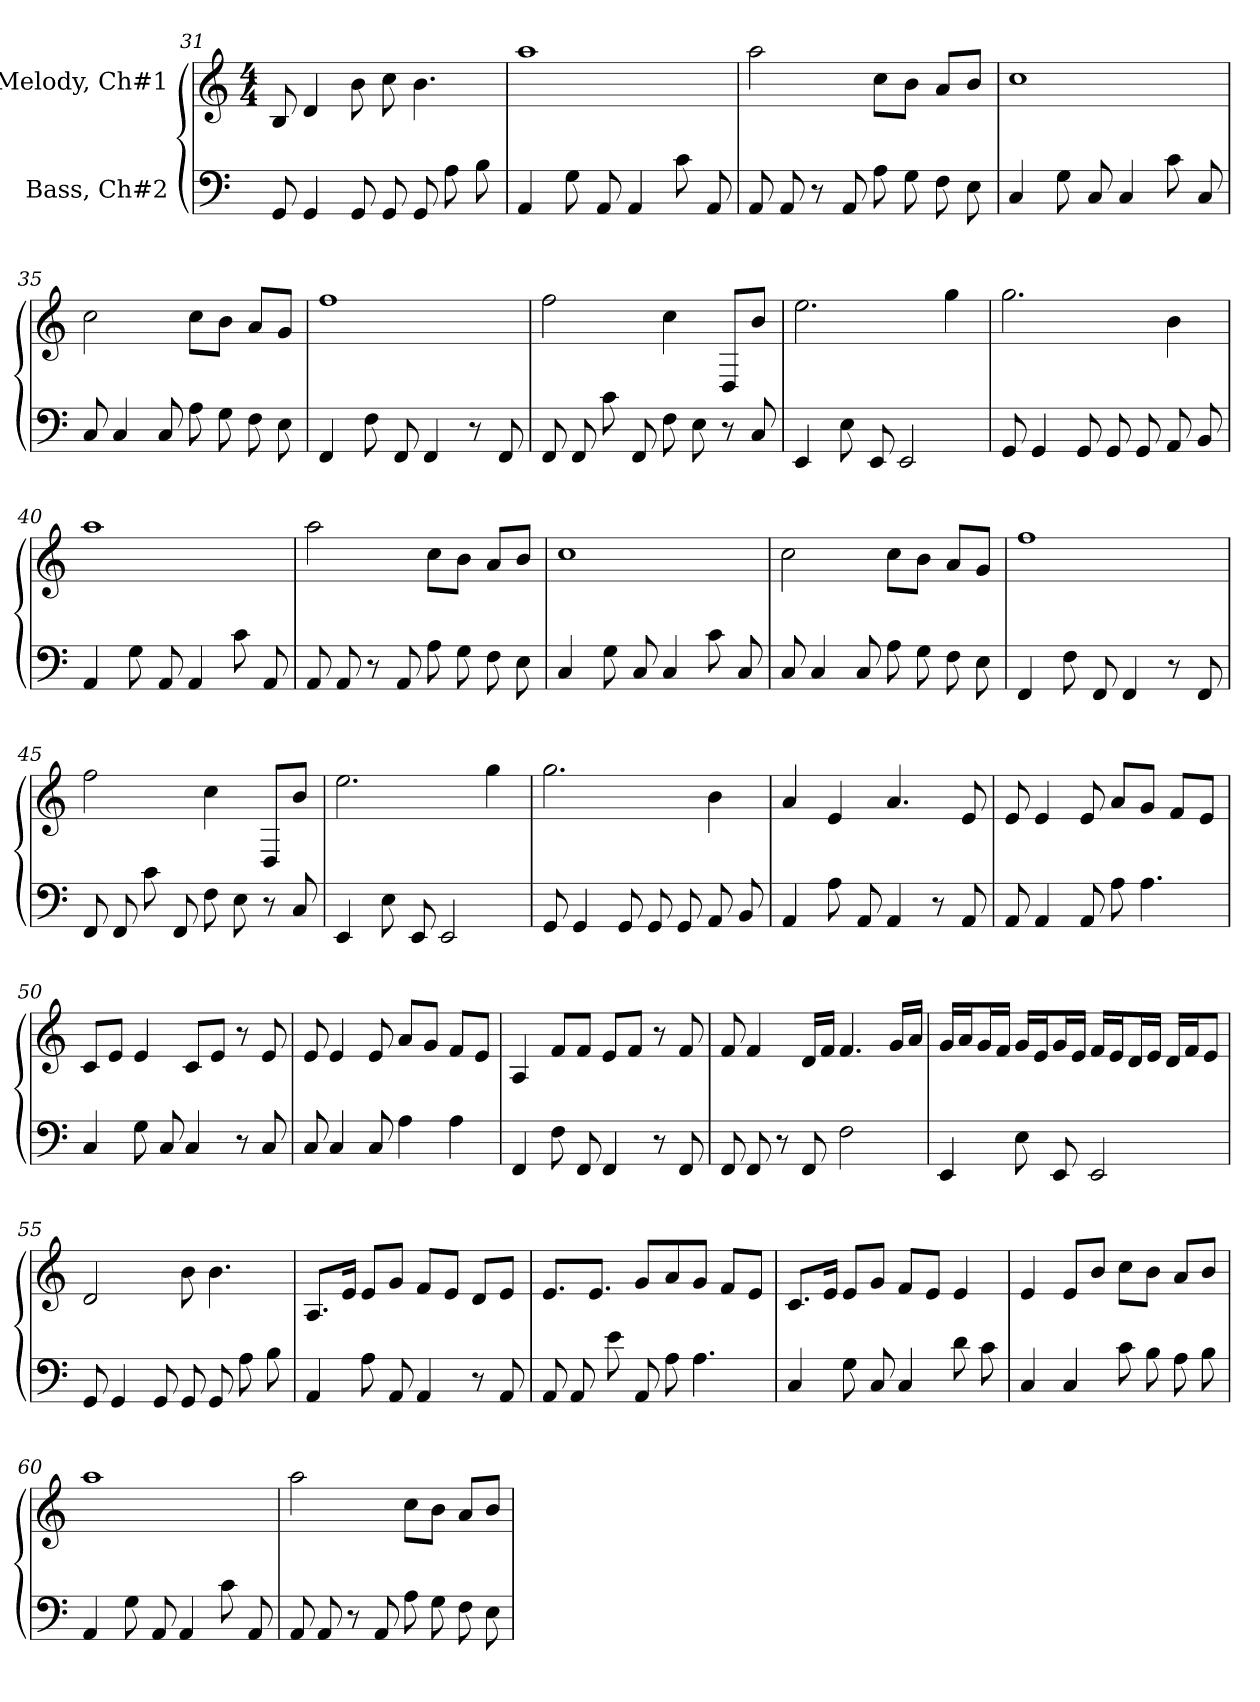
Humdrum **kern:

**kern	**kern
*part2	*part1
*staff2	*staff1
*I"Bass, Ch#2	*I"Melody, Ch#1
*clefF4	*
*	*M4/4
=31	=31
8GG	8B
4GG	4d
8GG	8b
8GG	8cc
8GG	4.b
8A	.
8B	.
=32	=32
4AA	1aa
8G	.
8AA	.
4AA	.
8c	.
8AA	.
=33	=33
8AA	2aa
8AA	.
8r	.
8AA	.
8A	8ccL
8G	8bJ
8F	8aL
8E	8bJ
=34	=34
4C	1cc
8G	.
8C	.
4C	.
8c	.
8C	.
=35	=35
8C	2cc
4C	.
8C	.
8A	8ccL
8G	8bJ
8F	8aL
8E	8gJ
=36	=36
4FF	1ff
8F	.
8FF	.
4FF	.
8r	.
8FF	.
=37	=37
8FF	2ff
8FF	.
8c	.
8FF	.
8F	4cc
8E	.
8r	8DL
8C	8bJ
=38	=38
4EE	2.ee
8E	.
8EE	.
2EE	.
.	4gg
=39	=39
8GG	2.gg
4GG	.
8GG	.
8GG	.
8GG	.
8AA	4b
8BB	.
=40	=40
4AA	1aa
8G	.
8AA	.
4AA	.
8c	.
8AA	.
=41	=41
8AA	2aa
8AA	.
8r	.
8AA	.
8A	8ccL
8G	8bJ
8F	8aL
8E	8bJ
=42	=42
4C	1cc
8G	.
8C	.
4C	.
8c	.
8C	.
=43	=43
8C	2cc
4C	.
8C	.
8A	8ccL
8G	8bJ
8F	8aL
8E	8gJ
=44	=44
4FF	1ff
8F	.
8FF	.
4FF	.
8r	.
8FF	.
=45	=45
8FF	2ff
8FF	.
8c	.
8FF	.
8F	4cc
8E	.
8r	8DL
8C	8bJ
=46	=46
4EE	2.ee
8E	.
8EE	.
2EE	.
.	4gg
=47	=47
8GG	2.gg
4GG	.
8GG	.
8GG	.
8GG	.
8AA	4b
8BB	.
=48	=48
4AA	4a
8A	4e
8AA	.
4AA	4.a
8r	.
8AA	8e
=49	=49
8AA	8e
4AA	4e
8AA	8e
8A	8aL
4.A	8gJ
.	8fL
.	8eJ
=50	=50
4C	8cL
.	8eJ
8G	4e
8C	.
4C	8cL
.	8eJ
8r	8r
8C	8e
=51	=51
8C	8e
4C	4e
8C	8e
4A	8aL
.	8gJ
4A	8fL
.	8eJ
=52	=52
4FF	4A
8F	8fL
8FF	8fJ
4FF	8eL
.	8fJ
8r	8r
8FF	8f
=53	=53
8FF	8f
8FF	4f
8r	.
8FF	16dLL
.	16fJJ
2F	4.f
.	16gLL
.	16aJJ
=54	=54
4EE	16gLL
.	16aJ
.	16gL
.	16fJJ
8E	16gLL
.	16eJ
8EE	16gL
.	16eJJ
2EE	16fLL
.	16eJ
.	16dL
.	16eJJ
.	16dLL
.	16fJ
.	8eJ
=55	=55
8GG	2d
4GG	.
8GG	.
8GG	8b
8GG	4.b
8A	.
8B	.
=56	=56
4AA	8.AL
.	16eJk
8A	8eL
8AA	8gJ
4AA	8fL
.	8eJ
8r	8dL
8AA	8eJ
=57	=57
8AA	8.eL
8AA	.
.	8.eJ
8e	.
8AA	8gL
8A	8a
4.A	8gJ
.	8fL
.	8eJ
=58	=58
4C	8.cL
.	16eJk
8G	8eL
8C	8gJ
4C	8fL
.	8eJ
8d	4e
8c	.
=59	=59
4C	4e
4C	8eL
.	8bJ
8c	8ccL
8B	8bJ
8A	8aL
8B	8bJ
=60	=60
4AA	1aa
8G	.
8AA	.
4AA	.
8c	.
8AA	.
=61	=61
8AA	2aa
8AA	.
8r	.
8AA	.
8A	8ccL
8G	8bJ
8F	8aL
8E	8bJ
=	=
*-	*-
